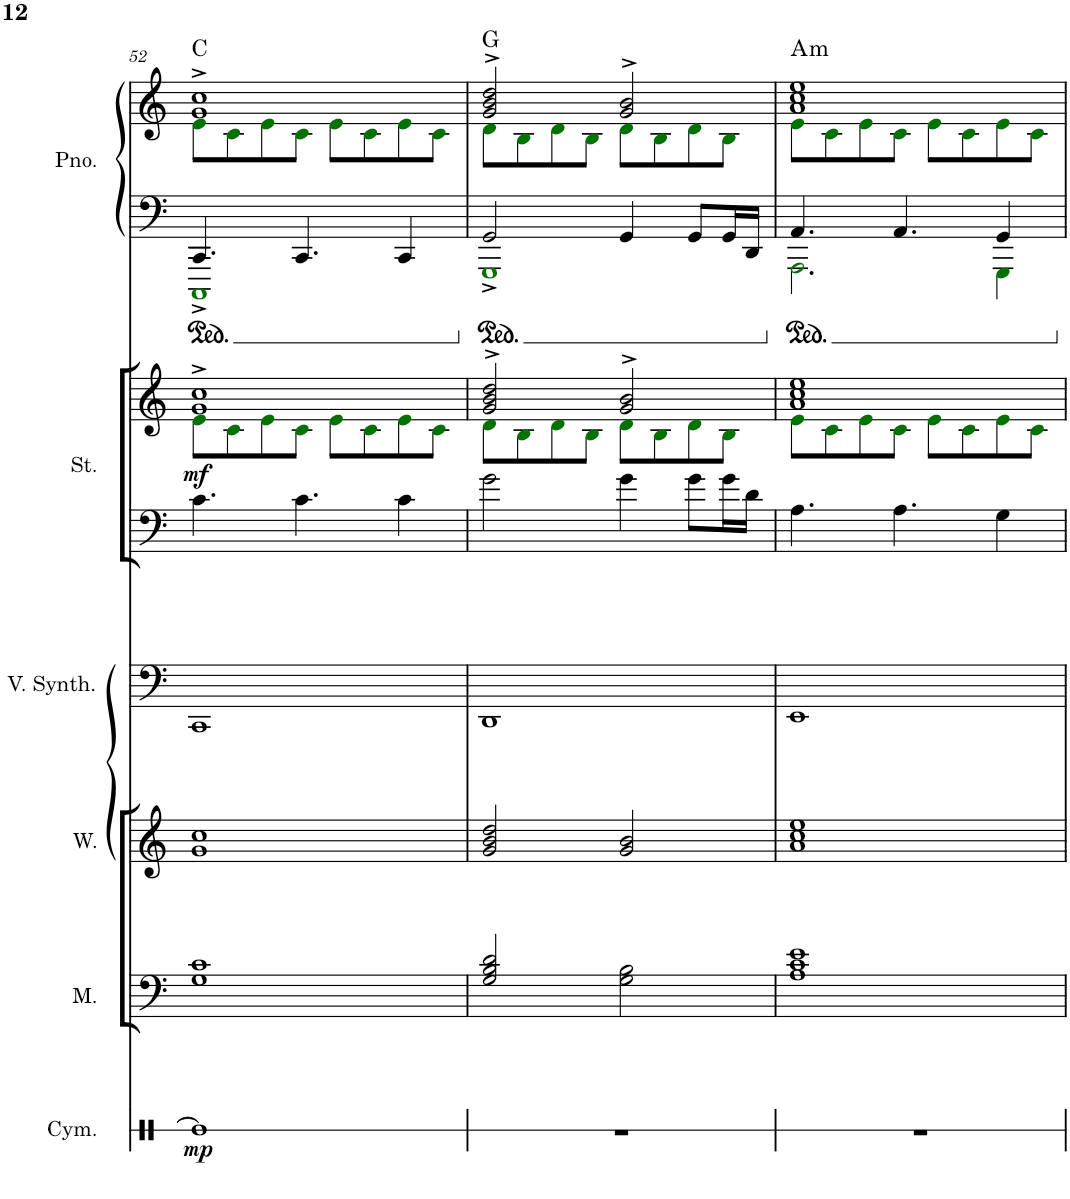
**kern	**kern	**kern	**kern	**kern	**dynam	**kern	**kern	**harte
*part5	*part4	*part3	*part2	*part2	*part2	*part1	*part1	*part1
*staff7	*staff6	*staff5	*staff4	*staff3	*staff3/4	*staff2	*staff1	*
*I"Men	*I"Women	*I"Vox Synthesizer 2	*I"Strings	*	*	*I"Piano	*	*
*I'M.	*I'W.	*I'V. Synth.	*I'St.	*	*	*I'Pno.	*	*
!!LO:PB:g=z
*clefF4	*clefG2	*clefF4	*clefF4	*clefG2	*	*clefF4	*clefG2	*
*k[]	*k[]	*k[]	*k[]	*k[]	*	*k[]	*k[]	*
*M4/4	*M4/4	*M4/4	*M4/4	*M4/4	*	*M4/4	*M4/4	*
=52	=52	=52	=52	=52	=52	=52	=52	=52
*	*	*	*	*^	*	*^	*^	*
!	!	!	!	!	!	!LO:DY:b	!	!	!	!	!
1G 1c	1g 1cc	1CC	4.c\	1g^ 1cc^	8ei\L	mf	4.CC/	1CCC^i	1g^ 1cc^	8ei\L	C:maj
.	.	.	.	.	8ci\	.	.	.	.	8ci\	.
.	.	.	.	.	8ei\	.	.	.	.	8ei\	.
.	.	.	4.c\	.	8ci\J	.	4.CC^/	.	.	8ci\J	.
.	.	.	.	.	8ei\L	.	.	.	.	8ei\L	.
.	.	.	.	.	8ci\	.	.	.	.	8ci\	.
.	.	.	4c\	.	8ei\	.	4CC^/	.	.	8ei\	.
.	.	.	.	.	8ci\J	.	.	.	.	8ci\J	.
=53	=53	=53	=53	=53	=53	=53	=53	=53	=53	=53	=53
2G/ 2B/ 2d/	2g/ 2b/ 2dd/	1DD	2g\	2g/^ 2b/^ 2dd/^	8di\L	.	2GG/	1GGG^i	2g/^ 2b/^ 2dd/^	8di\L	G:maj
.	.	.	.	.	8Bi\	.	.	.	.	8Bi\	.
.	.	.	.	.	8di\	.	.	.	.	8di\	.
.	.	.	.	.	8Bi\J	.	.	.	.	8Bi\J	.
2G\ 2B\	2g/ 2b/	.	4g\	2g/^ 2b/^	8di\L	.	4GG/	.	2g/^ 2b/^	8di\L	.
.	.	.	.	.	8Bi\	.	.	.	.	8Bi\	.
.	.	.	8g\L	.	8di\	.	8GG/L	.	.	8di\	.
.	.	.	16g\L	.	8Bi\J	.	16GG/L	.	.	8Bi\J	.
.	.	.	16d\JJ	.	.	.	16DD/JJ	.	.	.	.
=54	=54	=54	=54	=54	=54	=54	=54	=54	=54	=54	=54
!	!	!	!	!	!	!	!	!	!	!	!LO:H:kt=m
1A 1c 1e	1a 1cc 1ee	1EE	4.A\	1a^ 1cc^ 1ee^	8ei\L	.	4.AA/	2.AAA^i\	1a^ 1cc^ 1ee^	8ei\L	A:min
.	.	.	.	.	8ci\	.	.	.	.	8ci\	.
.	.	.	.	.	8ei\	.	.	.	.	8ei\	.
.	.	.	4.A\	.	8ci\J	.	4.AA/	.	.	8ci\J	.
.	.	.	.	.	8ei\L	.	.	.	.	8ei\L	.
.	.	.	.	.	8ci\	.	.	.	.	8ci\	.
.	.	.	4G\	.	8ei\	.	4GG^/	4GGG^i\	.	8ei\	.
.	.	.	.	.	8ci\J	.	.	.	.	8ci\J	.
*	*	*	*	*v	*v	*	*	*	*	*	*
*	*	*	*	*	*	*v	*v	*	*	*
*	*	*	*	*	*	*	*v	*v	*
=	=	=	=	=	=	=	=	=
*-	*-	*-	*-	*-	*-	*-	*-	*-
